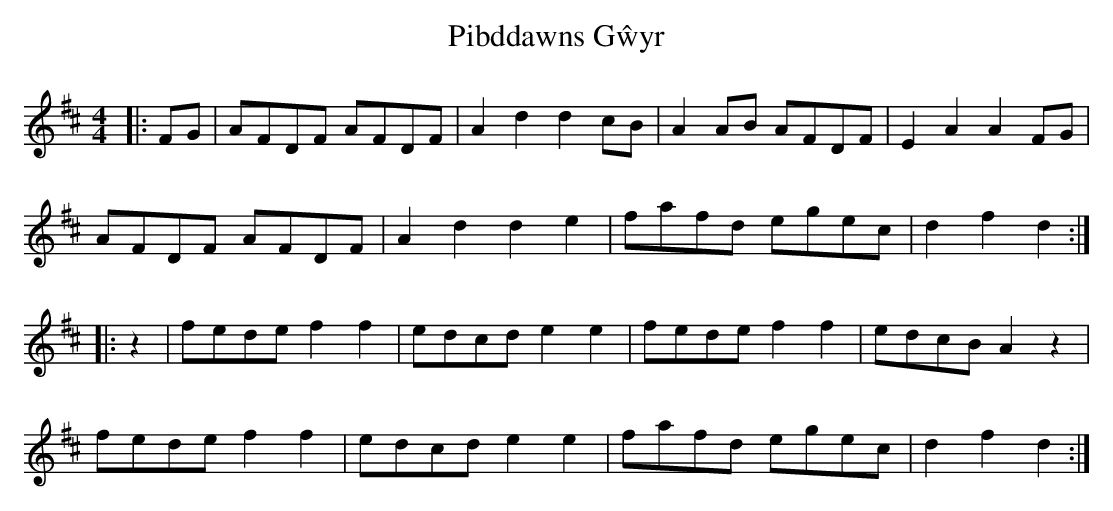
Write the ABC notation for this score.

X:1
T: Pibddawns Gŵyr
M: 4/4
L: 1/8
K: Dmaj
|: FG |\
AFDF AFDF | A2 d2 d2 cB | A2 AB AFDF | E2 A2 A2 FG |
AFDF AFDF | A2 d2 d2 e2 | fafd egec | d2 f2 d2 :|
|: z2 |\
fede f2 f2 | edcd e2 e2 | fede f2 f2 | edcB A2 z2 |
fede f2 f2 | edcd e2 e2 | fafd egec | d2 f2 d2 :|
